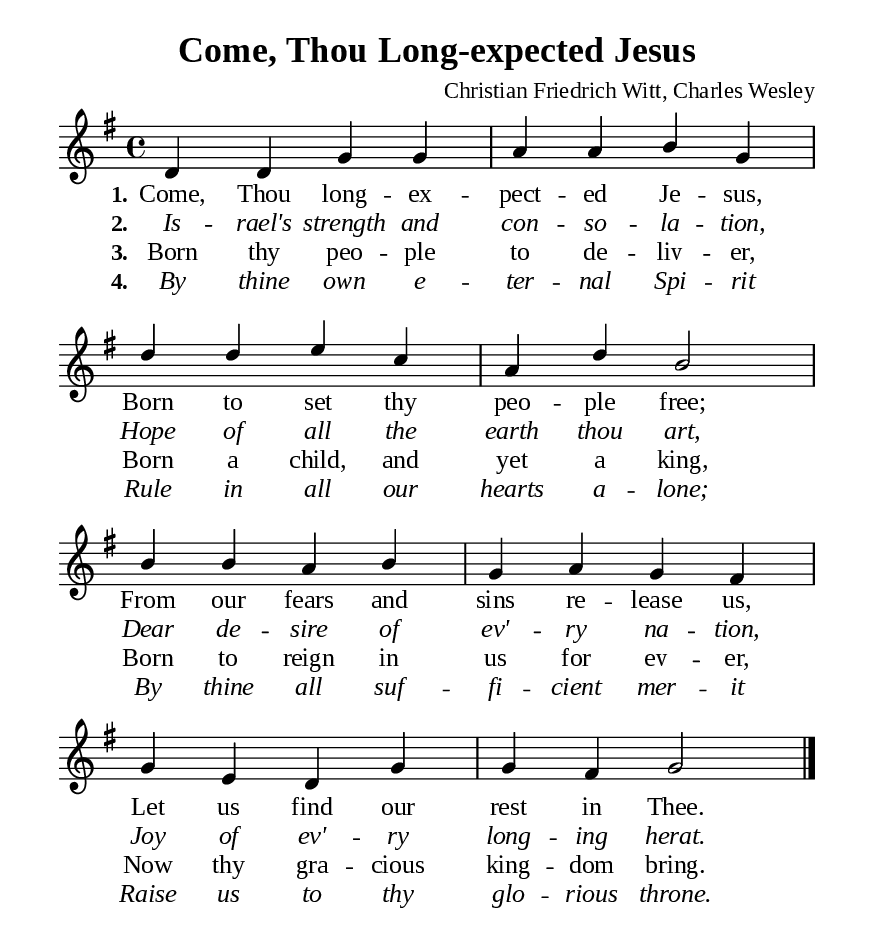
\version "2.18.2"

\header {
  title = "Come, Thou Long-expected Jesus"
  composer = "Christian Friedrich Witt, Charles Wesley"
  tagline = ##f
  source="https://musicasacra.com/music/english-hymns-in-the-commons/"
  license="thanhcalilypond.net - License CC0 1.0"
}

global= {
  \key g \major
  \time 4/4
  \override Score.BarNumber.break-visibility = ##(#f #f #f)
  \override Lyrics.LyricSpace.minimum-distance = #3.0
}

\paper {
  #(set-paper-size "a5")
  top-margin = 10\mm
  bottom-margin = 10\mm
  left-margin = 10\mm
  right-margin = 10\mm
  indent = #0
  #(define fonts
	 (make-pango-font-tree "Liberation Serif"
	 		       "Liberation Serif"
			       "Liberation Serif"
			       (/ 20 20)))
  system-system-spacing = #'((basic-distance . 3) (padding . 3))
}

printItalic = \with {
  \override LyricText.font-shape = #'italic
}

% Verse music
musicVerseSoprano = \relative c' {
  %{	01	%} d4 d g g |
  %{	02	%} a a b g |
  %{	03	%} d' d e c |
  %{	04	%} a d b2 |
  %{	05	%} b4 b a b |
  %{	06	%} g a g fis |
  %{	07	%} g e d g |
  %{	08	%} g fis g2 \bar "|."
}

% Verse lyrics
verseOne = \lyricmode {
  \set stanza = #"1."
  Come, Thou long -- ex -- pect -- ed Je -- sus,
  Born to set thy peo -- ple free;
  From our fears and sins re -- lease us,
  Let us find our rest in Thee.
}

verseTwo = \lyricmode {
  \set stanza = #"2."
  Is -- rael's strength and con -- so -- la -- tion,
  Hope of all the earth thou art,
  Dear de -- sire of ev' -- ry na -- tion,
  Joy of ev' -- ry long -- ing herat.
}

verseThree = \lyricmode {
  \set stanza = #"3."
  Born thy peo -- ple to de -- liv -- er,
  Born a child, and yet a king,
  Born to reign in us for ev -- er,
  Now thy gra -- cious king -- dom bring.
}

verseFour = \lyricmode {
  \set stanza = #"4."
  By thine own e -- ter -- nal Spi -- rit
  Rule in all our hearts a -- lone;
  By thine all suf -- fi -- cient mer -- it
  Raise us to thy glo -- rious throne.
}

% Layout
\score {
    \new ChoirStaff <<
      \new Staff <<
        \clef "treble"
        \new Voice = "sopranos" { \global \stemUp \slurUp \musicVerseSoprano }
      >>
      \new Lyrics \lyricsto sopranos \verseOne
      \new Lyrics \printItalic \lyricsto sopranos \verseTwo
      \new Lyrics \lyricsto sopranos \verseThree
      \new Lyrics \printItalic \lyricsto sopranos \verseFour
    >>
}
